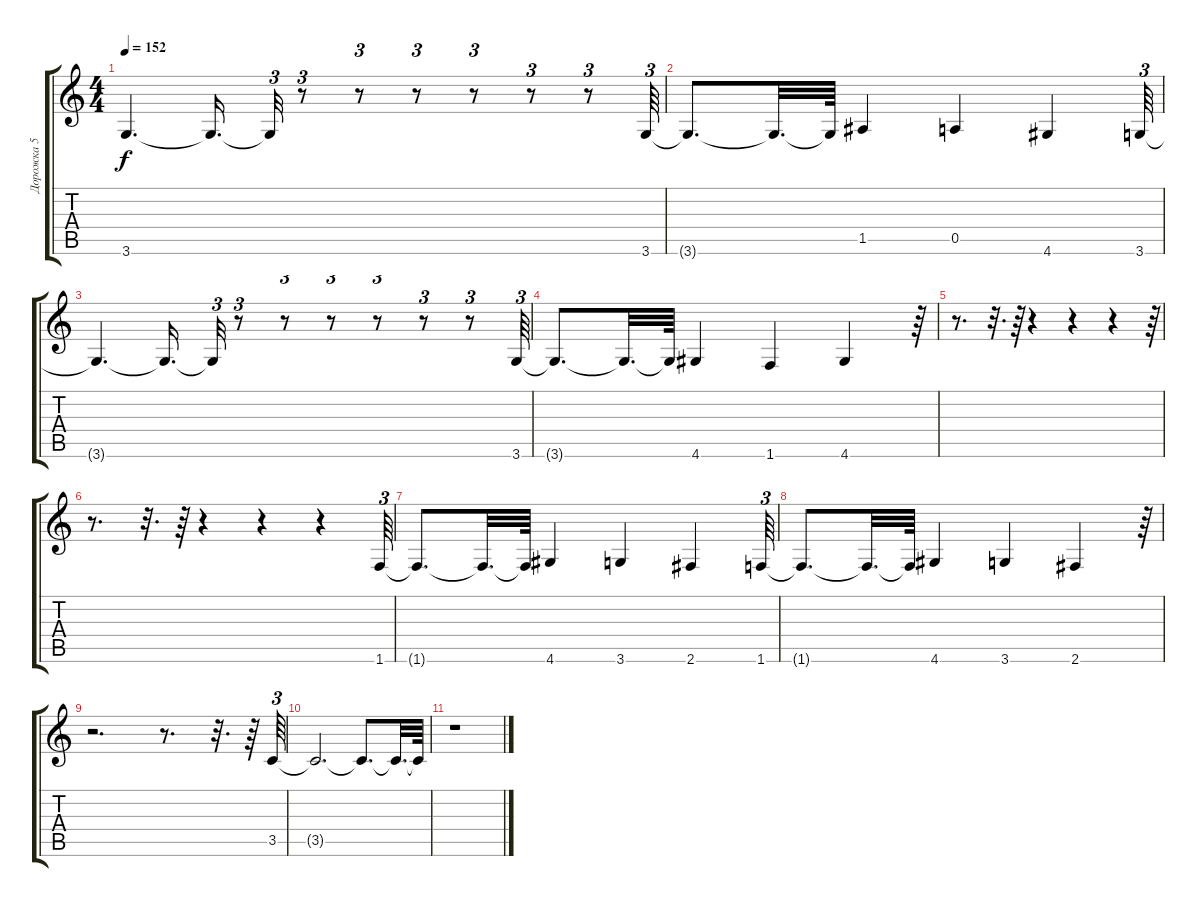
\track ("Дорожка 5" "Дорожка 5") {instrument distortionguitar}
\staff {score tabs}
\tuning (E4 B3 G3 D3 A2 E2) {hide}
\ts (4 4)
\tempo 152
\clef g2
\ks c
3.6{t}.4{d dy f} 3.6{t}.16{d} 3.6{t}.32{tu (3 2)} r.8{tu (3 2)} r.8{tu (3 2)} r.8{tu (3 2)} r.8{tu (3 2)} r.8{tu (3 2)} r.8{tu (3 2)} 3.6.64{tu (3 2)} |
3.6{t}.8{d} 3.6{t}.32{d} 3.6{t}.64 1.5.4 0.5.4 4.6.4 3.6.64{tu (3 2)} |
3.6{t}.4{d} 3.6{t}.16{d} 3.6{t}.32{tu (3 2)} r.8{tu (3 2)} r.8{tu (3 2)} r.8{tu (3 2)} r.8{tu (3 2)} r.8{tu (3 2)} r.8{tu (3 2)} 3.6.64{tu (3 2)} |
3.6{t}.8{d} 3.6{t}.32{d} 3.6{t}.64 4.6.4 1.6.4 4.6.4 r.64{tu (3 2)} |
r.8{d} r.32{d} r.64 r.4 r.4 r.4 r.64{tu (3 2)} |
r.8{d} r.32{d} r.64 r.4 r.4 r.4 1.6.64{tu (3 2)} |
1.6{t}.8{d} 1.6{t}.32{d} 1.6{t}.64 4.6.4 3.6.4 2.6.4 1.6.64{tu (3 2)} |
1.6{t}.8{d} 1.6{t}.32{d} 1.6{t}.64 4.6.4 3.6.4 2.6.4 r.64{tu (3 2)} |
r.2{d} r.8{d} r.32{d} r.64 3.5.64{tu (3 2)} |
3.5{t}.2{d} 3.5{t}.8{d} 3.5{t}.32{d} 3.5{t}.64 |
r.1
